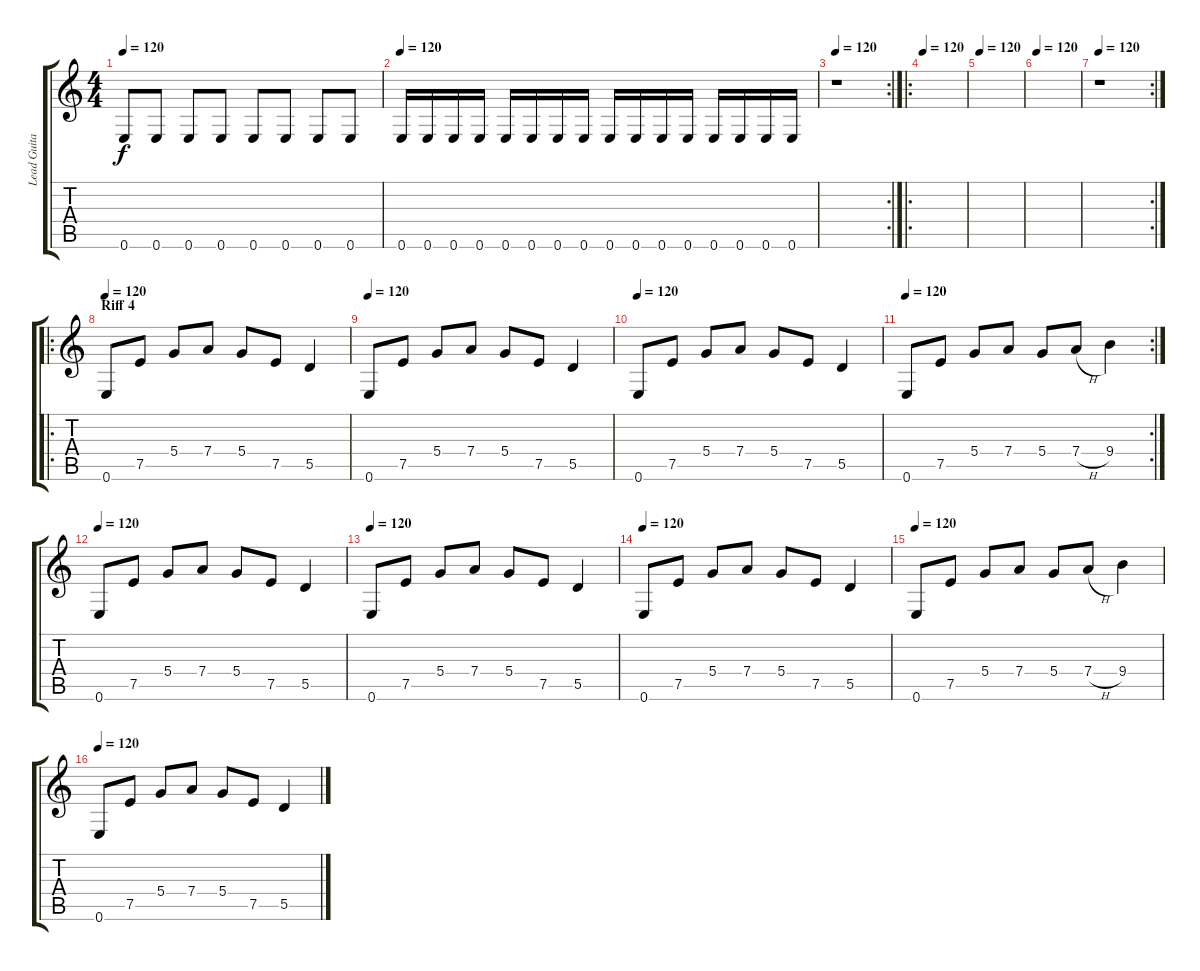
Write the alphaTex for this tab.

\track ("Lead Guitar" "Lead Guita") {instrument distortionguitar}
\staff {score tabs}
\tuning (E4 B3 G3 D3 A2 E2) {hide}
\ts (4 4)
\tempo 120
\clef g2
\ks c
0.6.8{dy f} 0.6.8 0.6.8 0.6.8 0.6.8 0.6.8 0.6.8 0.6.8 |
\tempo 120
0.6.16 0.6.16 0.6.16 0.6.16 0.6.16 0.6.16 0.6.16 0.6.16 0.6.16 0.6.16 0.6.16 0.6.16 0.6.16 0.6.16 0.6.16 0.6.16 |
\rc 2
\tempo 120
r.1 |
\ro
\tempo 120
|
\tempo 120
|
\tempo 120
|
\rc 2
\tempo 120
r.1 |
\ro
\section ("" "Riff 4")
\tempo 120
0.6.8 7.5.8 5.4.8 7.4.8 5.4.8 7.5.8 5.5.4 |
\tempo 120
0.6.8 7.5.8 5.4.8 7.4.8 5.4.8 7.5.8 5.5.4 |
\tempo 120
0.6.8 7.5.8 5.4.8 7.4.8 5.4.8 7.5.8 5.5.4 |
\rc 2
\tempo 120
0.6.8 7.5.8 5.4.8 7.4.8 5.4.8 7.4{h}.8 9.4.4 |
\tempo 120
0.6.8 7.5.8 5.4.8 7.4.8 5.4.8 7.5.8 5.5.4 |
\tempo 120
0.6.8 7.5.8 5.4.8 7.4.8 5.4.8 7.5.8 5.5.4 |
\tempo 120
0.6.8 7.5.8 5.4.8 7.4.8 5.4.8 7.5.8 5.5.4 |
\tempo 120
0.6.8 7.5.8 5.4.8 7.4.8 5.4.8 7.4{h}.8 9.4.4 |
\tempo 120
0.6.8 7.5.8 5.4.8 7.4.8 5.4.8 7.5.8 5.5.4
